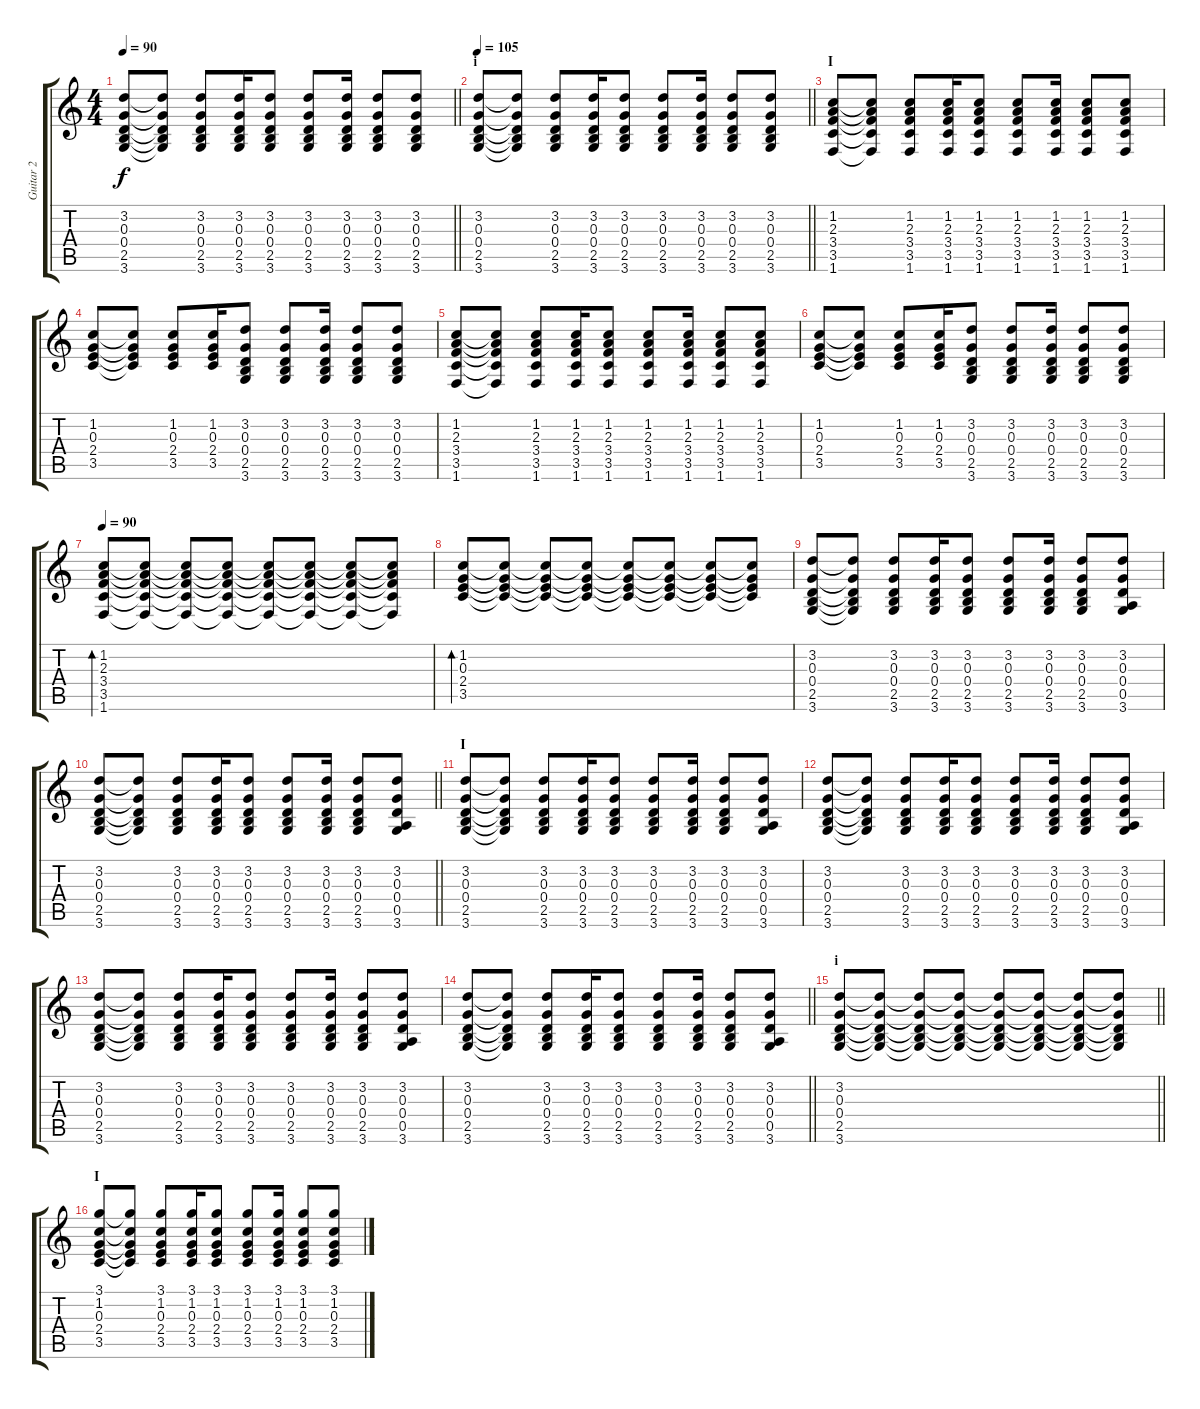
\track ("Guitar 2" "Guitar 2") {instrument acousticguitarnylon}
\staff {score tabs}
\tuning (E4 B3 G3 D3 A2 E2) {hide}
\ts (4 4)
\tempo 90
\clef g2
\barLineRight lightlight
\ks c
(3.2 0.3 0.4 2.5 3.6).8{dy f} (3.2{t} 0.3{t} 0.4{t} 2.5{t} 3.6{t}).8 (3.2 0.3 0.4 2.5 3.6).8 (3.2 0.3 0.4 2.5 3.6).16 (3.2 0.3 0.4 2.5 3.6).8 (3.2 0.3 0.4 2.5 3.6).8 (3.2 0.3 0.4 2.5 3.6).16 (3.2 0.3 0.4 2.5 3.6).8 (3.2 0.3 0.4 2.5 3.6).8 |
\section ("" "i")
\tempo 105
\barLineRight lightlight
(3.2 0.3 0.4 2.5 3.6).8 (3.2{t} 0.3{t} 0.4{t} 2.5{t} 3.6{t}).8 (3.2 0.3 0.4 2.5 3.6).8 (3.2 0.3 0.4 2.5 3.6).16 (3.2 0.3 0.4 2.5 3.6).8 (3.2 0.3 0.4 2.5 3.6).8 (3.2 0.3 0.4 2.5 3.6).16 (3.2 0.3 0.4 2.5 3.6).8 (3.2 0.3 0.4 2.5 3.6).8 |
\section ("" "I")
(1.2 2.3 3.4 3.5 1.6).8 (1.2{t} 2.3{t} 3.4{t} 3.5{t} 1.6{t}).8 (1.2 2.3 3.4 3.5 1.6).8 (1.2 2.3 3.4 3.5 1.6).16 (1.2 2.3 3.4 3.5 1.6).8 (1.2 2.3 3.4 3.5 1.6).8 (1.2 2.3 3.4 3.5 1.6).16 (1.2 2.3 3.4 3.5 1.6).8 (1.2 2.3 3.4 3.5 1.6).8 |
(1.2 0.3 2.4 3.5).8 (1.2{t} 0.3{t} 2.4{t} 3.5{t}).8 (1.2 0.3 2.4 3.5).8 (1.2 0.3 2.4 3.5).16 (3.2 0.3 0.4 2.5 3.6).8 (3.2 0.3 0.4 2.5 3.6).8 (3.2 0.3 0.4 2.5 3.6).16 (3.2 0.3 0.4 2.5 3.6).8 (3.2 0.3 0.4 2.5 3.6).8 |
(1.2 2.3 3.4 3.5 1.6).8 (1.2{t} 2.3{t} 3.4{t} 3.5{t} 1.6{t}).8 (1.2 2.3 3.4 3.5 1.6).8 (1.2 2.3 3.4 3.5 1.6).16 (1.2 2.3 3.4 3.5 1.6).8 (1.2 2.3 3.4 3.5 1.6).8 (1.2 2.3 3.4 3.5 1.6).16 (1.2 2.3 3.4 3.5 1.6).8 (1.2 2.3 3.4 3.5 1.6).8 |
(1.2 0.3 2.4 3.5).8 (1.2{t} 0.3{t} 2.4{t} 3.5{t}).8 (1.2 0.3 2.4 3.5).8 (1.2 0.3 2.4 3.5).16 (3.2 0.3 0.4 2.5 3.6).8 (3.2 0.3 0.4 2.5 3.6).8 (3.2 0.3 0.4 2.5 3.6).16 (3.2 0.3 0.4 2.5 3.6).8 (3.2 0.3 0.4 2.5 3.6).8 |
\tempo 90
(1.2 2.3 3.4 3.5 1.6).8{bd 60} (1.2{t} 2.3{t} 3.4{t} 3.5{t} 1.6{t}).8 (1.2{t} 2.3{t} 3.4{t} 3.5{t} 1.6{t}).8 (1.2{t} 2.3{t} 3.4{t} 3.5{t} 1.6{t}).8 (1.2{t} 2.3{t} 3.4{t} 3.5{t} 1.6{t}).8 (1.2{t} 2.3{t} 3.4{t} 3.5{t} 1.6{t}).8 (1.2{t} 2.3{t} 3.4{t} 3.5{t} 1.6{t}).8 (1.2{t} 2.3{t} 3.4{t} 3.5{t} 1.6{t}).8 |
(1.2 0.3 2.4 3.5).8{bd 60} (1.2{t} 0.3{t} 2.4{t} 3.5{t}).8 (1.2{t} 0.3{t} 2.4{t} 3.5{t}).8 (1.2{t} 0.3{t} 2.4{t} 3.5{t}).8 (1.2{t} 0.3{t} 2.4{t} 3.5{t}).8 (1.2{t} 0.3{t} 2.4{t} 3.5{t}).8 (1.2{t} 0.3{t} 2.4{t} 3.5{t}).8 (1.2{t} 0.3{t} 2.4{t} 3.5{t}).8 |
(3.2 0.3 0.4 2.5 3.6).8 (3.2{t} 0.3{t} 0.4{t} 2.5{t} 3.6{t}).8 (3.2 0.3 0.4 2.5 3.6).8 (3.2 0.3 0.4 2.5 3.6).16 (3.2 0.3 0.4 2.5 3.6).8 (3.2 0.3 0.4 2.5 3.6).8 (3.2 0.3 0.4 2.5 3.6).16 (3.2 0.3 0.4 2.5 3.6).8 (3.2 0.3 0.4 0.5 3.6).8 |
\barLineRight lightlight
(3.2 0.3 0.4 2.5 3.6).8 (3.2{t} 0.3{t} 0.4{t} 2.5{t} 3.6{t}).8 (3.2 0.3 0.4 2.5 3.6).8 (3.2 0.3 0.4 2.5 3.6).16 (3.2 0.3 0.4 2.5 3.6).8 (3.2 0.3 0.4 2.5 3.6).8 (3.2 0.3 0.4 2.5 3.6).16 (3.2 0.3 0.4 2.5 3.6).8 (3.2 0.3 0.4 0.5 3.6).8 |
\section ("" "I")
(3.2 0.3 0.4 2.5 3.6).8 (3.2{t} 0.3{t} 0.4{t} 2.5{t} 3.6{t}).8 (3.2 0.3 0.4 2.5 3.6).8 (3.2 0.3 0.4 2.5 3.6).16 (3.2 0.3 0.4 2.5 3.6).8 (3.2 0.3 0.4 2.5 3.6).8 (3.2 0.3 0.4 2.5 3.6).16 (3.2 0.3 0.4 2.5 3.6).8 (3.2 0.3 0.4 0.5 3.6).8 |
(3.2 0.3 0.4 2.5 3.6).8 (3.2{t} 0.3{t} 0.4{t} 2.5{t} 3.6{t}).8 (3.2 0.3 0.4 2.5 3.6).8 (3.2 0.3 0.4 2.5 3.6).16 (3.2 0.3 0.4 2.5 3.6).8 (3.2 0.3 0.4 2.5 3.6).8 (3.2 0.3 0.4 2.5 3.6).16 (3.2 0.3 0.4 2.5 3.6).8 (3.2 0.3 0.4 0.5 3.6).8 |
(3.2 0.3 0.4 2.5 3.6).8 (3.2{t} 0.3{t} 0.4{t} 2.5{t} 3.6{t}).8 (3.2 0.3 0.4 2.5 3.6).8 (3.2 0.3 0.4 2.5 3.6).16 (3.2 0.3 0.4 2.5 3.6).8 (3.2 0.3 0.4 2.5 3.6).8 (3.2 0.3 0.4 2.5 3.6).16 (3.2 0.3 0.4 2.5 3.6).8 (3.2 0.3 0.4 0.5 3.6).8 |
\barLineRight lightlight
(3.2 0.3 0.4 2.5 3.6).8 (3.2{t} 0.3{t} 0.4{t} 2.5{t} 3.6{t}).8 (3.2 0.3 0.4 2.5 3.6).8 (3.2 0.3 0.4 2.5 3.6).16 (3.2 0.3 0.4 2.5 3.6).8 (3.2 0.3 0.4 2.5 3.6).8 (3.2 0.3 0.4 2.5 3.6).16 (3.2 0.3 0.4 2.5 3.6).8 (3.2 0.3 0.4 0.5 3.6).8 |
\section ("" "i")
\barLineRight lightlight
(3.2 0.3 0.4 2.5 3.6).8 (3.2{t} 0.3{t} 0.4{t} 2.5{t} 3.6{t}).8 (3.2{t} 0.3{t} 0.4{t} 2.5{t} 3.6{t}).8 (3.2{t} 0.3{t} 0.4{t} 2.5{t} 3.6{t}).8 (3.2{t} 0.3{t} 0.4{t} 2.5{t} 3.6{t}).8 (3.2{t} 0.3{t} 0.4{t} 2.5{t} 3.6{t}).8 (3.2{t} 0.3{t} 0.4{t} 2.5{t} 3.6{t}).8 (3.2{t} 0.3{t} 0.4{t} 2.5{t} 3.6{t}).8 |
\section ("" "I")
(3.1 1.2 0.3 2.4 3.5).8 (3.1{t} 1.2{t} 0.3{t} 2.4{t} 3.5{t}).8 (3.1 1.2 0.3 2.4 3.5).8 (3.1 1.2 0.3 2.4 3.5).16 (3.1 1.2 0.3 2.4 3.5).8 (3.1 1.2 0.3 2.4 3.5).8 (3.1 1.2 0.3 2.4 3.5).16 (3.1 1.2 0.3 2.4 3.5).8 (3.1 1.2 0.3 2.4 3.5).8
